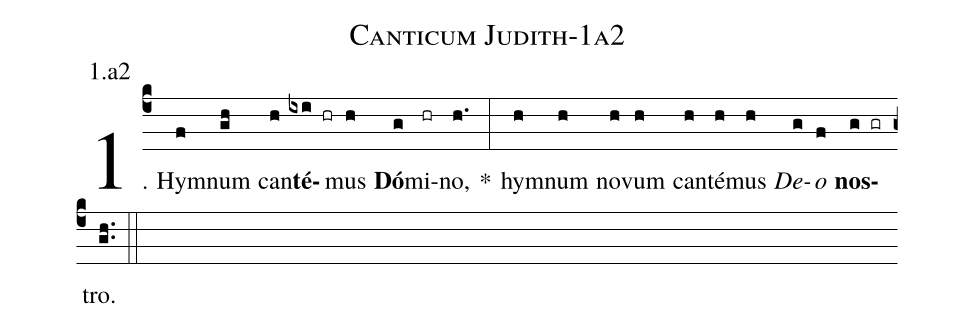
name: Canticum Judith-1a2;
annotation: 1.a2;
%%
(c4)1. Hym(f)num(gh) can(h)<b>té</b>(ixi hr)mus(h) <b>Dó</b>(g)mi(hr)no,(h.) *(:) hym(h)num(h) no(h)vum(h) can(h)té(h)mus(h) <i>De</i>(g)<i>o</i>(f) <b>nos</b>(g gr)tro.(gh..) (::)
